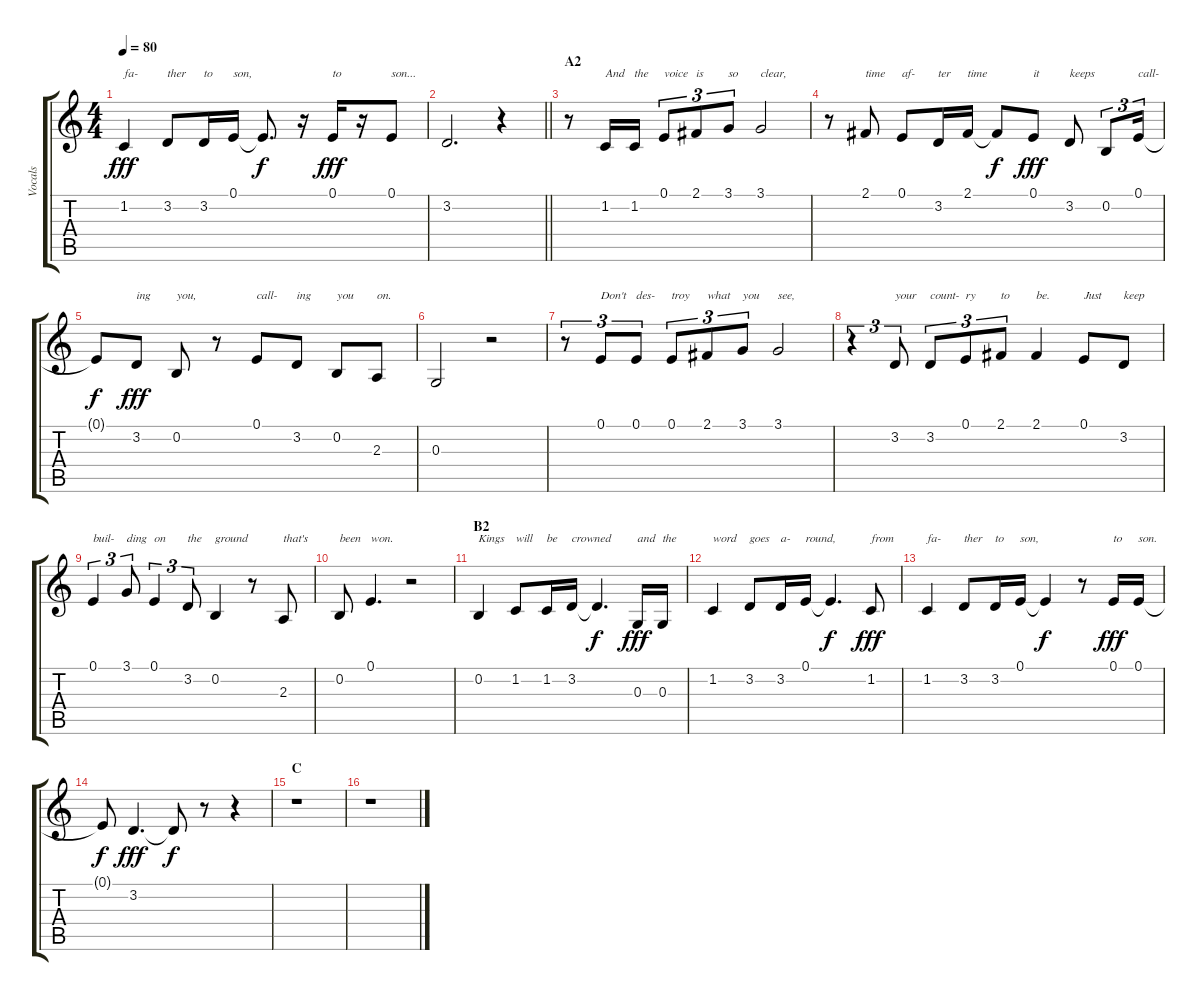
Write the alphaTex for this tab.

\track ("Vocals" "Vocals") {instrument lead6voice}
\staff {score tabs}
\tuning (E4 B3 G3 D3 A2 E2) {hide}
\ts (4 4)
\tempo 80
\clef g2
\ks c
1.2.4{txt "fa-" dy fff} 3.2.8{txt "ther"} 3.2.16{txt "to"} 0.1.16{txt "son,"} 0.1{t}.8{d dy f} r.16 0.1.16{txt "to" dy fff} r.16 0.1.8{txt "son..."} |
\barLineRight lightlight
3.2.2{d} r.4 |
\section ("" "A2")
r.8 1.2.16{txt "And"} 1.2.16{txt "the"} 0.1.8{tu (3 2) txt "voice"} 2.1.8{tu (3 2) txt "is"} 3.1.8{tu (3 2) txt "so"} 3.1.2{txt "clear,"} |
r.8 2.1.8{txt "time"} 0.1.8{txt "af-"} 3.2.16{txt "ter"} 2.1.16{txt "time"} 2.1{t}.8{dy f} 0.1.8{txt "it" dy fff} 3.2.8{txt "keeps"} 0.2.8{tu (3 2)} 0.1.16{tu (3 2) txt "call-"} |
0.1{t}.8{dy f} 3.2.8{txt "ing" dy fff} 0.2.8{txt "you,"} r.8 0.1.8{txt "call-"} 3.2.8{txt "ing"} 0.2.8{txt "you"} 2.3.8{txt "on."} |
0.3.2 r.2 |
r.8{tu (3 2)} 0.1.8{tu (3 2) txt "Don't"} 0.1.8{tu (3 2) txt "des-"} 0.1.8{tu (3 2) txt "troy"} 2.1.8{tu (3 2) txt "what"} 3.1.8{tu (3 2) txt "you"} 3.1.2{txt "see,"} |
r.4{tu (3 2)} 3.2.8{tu (3 2) txt "your"} 3.2.8{tu (3 2) txt "count-"} 0.1.8{tu (3 2) txt "ry"} 2.1.8{tu (3 2) txt "to"} 2.1.4{txt "be."} 0.1.8{txt "Just"} 3.2.8{txt "keep"} |
0.1.4{tu (3 2) txt "buil-"} 3.1.8{tu (3 2) txt "ding"} 0.1.4{tu (3 2) txt "on"} 3.2.8{tu (3 2) txt "the"} 0.2.4{txt "ground"} r.8 2.3.8{txt "that's"} |
0.2.8{txt "been"} 0.1.4{d txt "won."} r.2 |
\section ("" "B2")
0.2.4{txt "Kings"} 1.2.8{txt "will"} 1.2.16{txt "be"} 3.2.16{txt "crowned"} 3.2{t}.4{d dy f} 0.3.16{txt "and" dy fff} 0.3.16{txt "the"} |
1.2.4{txt "word"} 3.2.8{txt "goes"} 3.2.16{txt "a-"} 0.1.16{txt "round,"} 0.1{t}.4{d dy f} 1.2.8{txt "from" dy fff} |
1.2.4{txt "fa-"} 3.2.8{txt "ther"} 3.2.16{txt "to"} 0.1.16{txt "son,"} 0.1{t}.4{dy f} r.8 0.1.16{txt "to" dy fff} 0.1.16{txt "son."} |
0.1{t}.8{dy f} 3.2.4{d dy fff} 3.2{t}.8{dy f} r.8 r.4 |
\section ("" "C")
r.1 |
r.1
